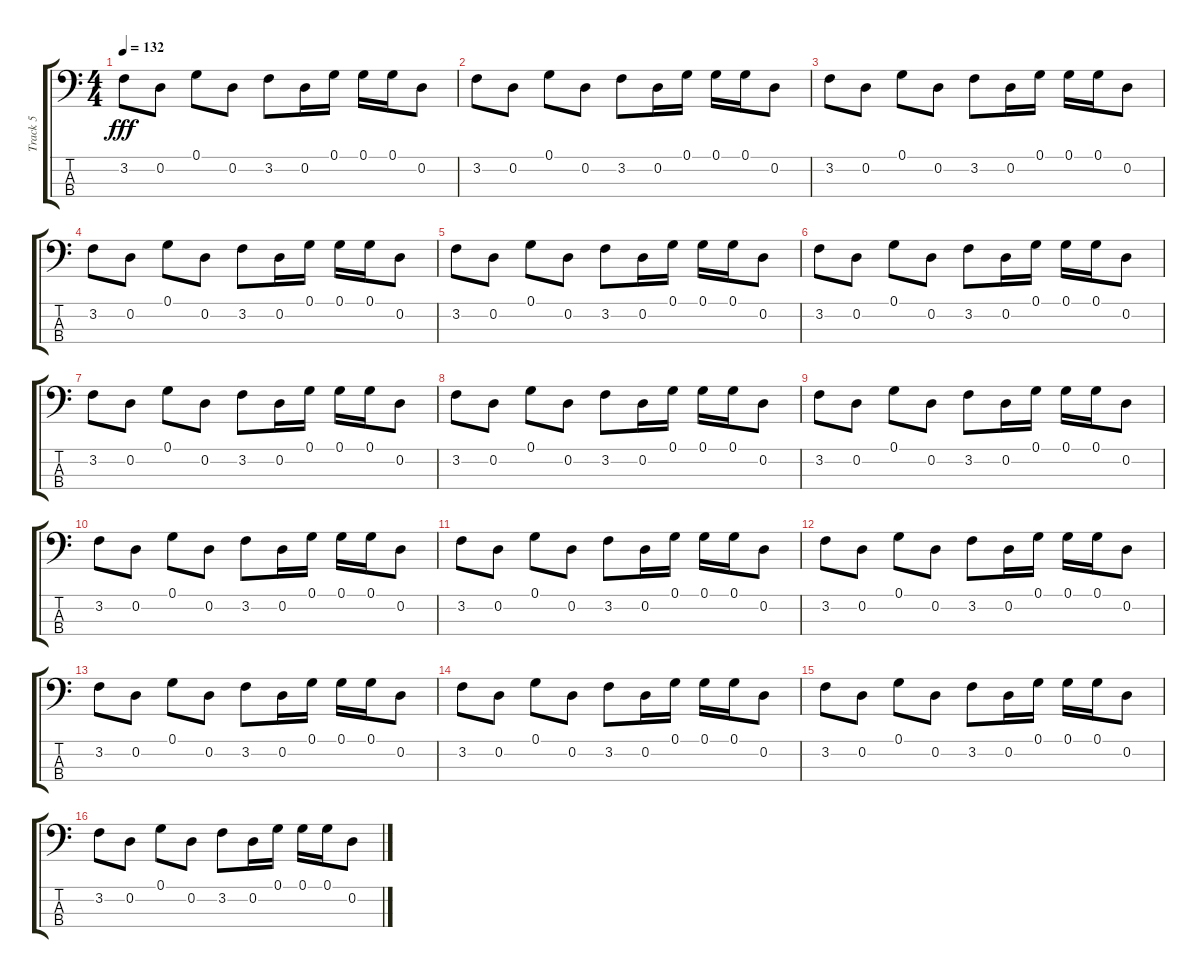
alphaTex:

\track ("Track 5" "Track 5") {instrument synthbass1}
\staff {score tabs}
\tuning (G2 D2 A1 E1) {hide}
\ts (4 4)
\tempo 132
\clef f4
\ks c
3.2.8{dy fff} 0.2.8 0.1.8 0.2.8 3.2.8 0.2.16 0.1.16 0.1.16 0.1.16 0.2.8 |
3.2.8 0.2.8 0.1.8 0.2.8 3.2.8 0.2.16 0.1.16 0.1.16 0.1.16 0.2.8 |
3.2.8 0.2.8 0.1.8 0.2.8 3.2.8 0.2.16 0.1.16 0.1.16 0.1.16 0.2.8 |
3.2.8 0.2.8 0.1.8 0.2.8 3.2.8 0.2.16 0.1.16 0.1.16 0.1.16 0.2.8 |
3.2.8 0.2.8 0.1.8 0.2.8 3.2.8 0.2.16 0.1.16 0.1.16 0.1.16 0.2.8 |
3.2.8 0.2.8 0.1.8 0.2.8 3.2.8 0.2.16 0.1.16 0.1.16 0.1.16 0.2.8 |
3.2.8 0.2.8 0.1.8 0.2.8 3.2.8 0.2.16 0.1.16 0.1.16 0.1.16 0.2.8 |
3.2.8 0.2.8 0.1.8 0.2.8 3.2.8 0.2.16 0.1.16 0.1.16 0.1.16 0.2.8 |
3.2.8 0.2.8 0.1.8 0.2.8 3.2.8 0.2.16 0.1.16 0.1.16 0.1.16 0.2.8 |
3.2.8 0.2.8 0.1.8 0.2.8 3.2.8 0.2.16 0.1.16 0.1.16 0.1.16 0.2.8 |
3.2.8 0.2.8 0.1.8 0.2.8 3.2.8 0.2.16 0.1.16 0.1.16 0.1.16 0.2.8 |
3.2.8 0.2.8 0.1.8 0.2.8 3.2.8 0.2.16 0.1.16 0.1.16 0.1.16 0.2.8 |
3.2.8 0.2.8 0.1.8 0.2.8 3.2.8 0.2.16 0.1.16 0.1.16 0.1.16 0.2.8 |
3.2.8 0.2.8 0.1.8 0.2.8 3.2.8 0.2.16 0.1.16 0.1.16 0.1.16 0.2.8 |
3.2.8 0.2.8 0.1.8 0.2.8 3.2.8 0.2.16 0.1.16 0.1.16 0.1.16 0.2.8 |
3.2.8 0.2.8 0.1.8 0.2.8 3.2.8 0.2.16 0.1.16 0.1.16 0.1.16 0.2.8
